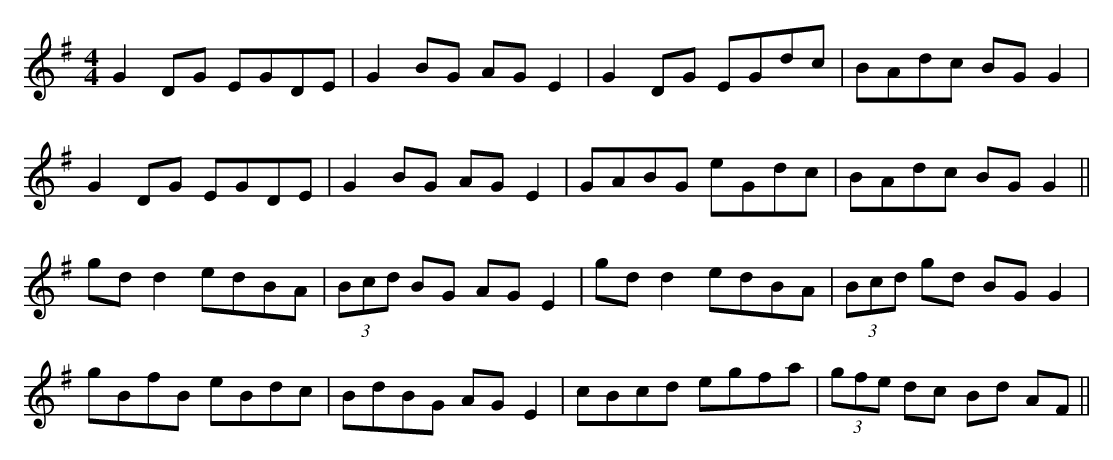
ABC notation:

X:1
M:4/4
K:G
G2 DG EGDE|G2 BG AGE2|G2 DG EGdc|BAdc BGG2|
G2 DG EGDE|G2 BG AGE2|GABG eGdc|BAdc BGG2||
gdd2 edBA|(3Bcd BG AGE2|gdd2 edBA|(3Bcd gd BG G2|
gBfB eBdc|BdBG AGE2|cBcd egfa|(3gfe dc Bd AF||
